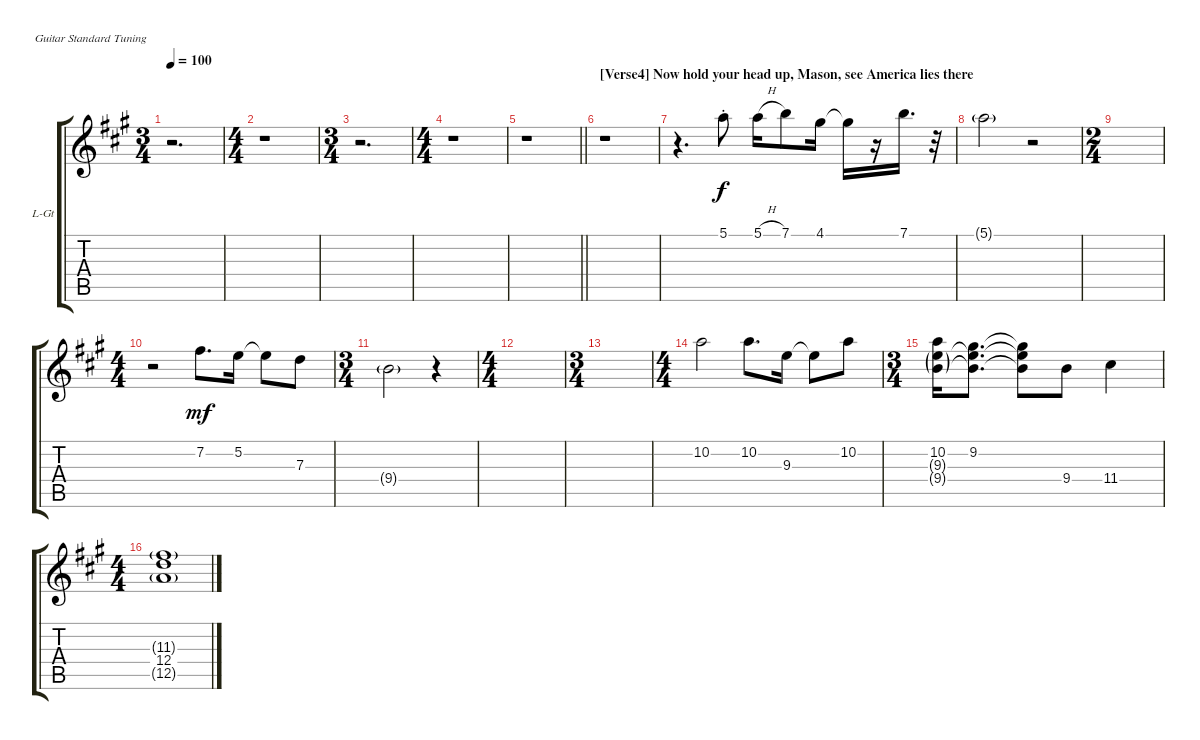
\bracketExtendMode groupsimilarinstruments
\firstSystemTrackNameOrientation horizontal
\otherSystemsTrackNameOrientation horizontal
\track ("Lead Guitar" "L-Gt") {instrument distortionguitar}
\staff {score tabs}
\tuning (E4 B3 G3 D3 A2 E2)
\ts (3 4)
\tempo 100
\clef g2
\ks f#minor
r.2{d dy mp} |
\ts (4 4)
r.1 |
\ts (3 4)
r.2{d} |
\ts (4 4)
r.1 |
\barLineRight lightlight
r.1 |
\section ("" "[Verse4] Now hold your head up, Mason, see America lies there")
r.1 |
r.4{d} 5.1{st}.8{dy f} 5.1{h}.16 7.1.8 4.1.16 4.1{t}.16 r.16 7.1.16{d} r.32 |
5.1{g}.2 r.2 |
\ts (2 4)
|
\ts (4 4)
r.2 7.2.8{d dy mf} 5.2.16 5.2{t}.8 7.3.8 |
\ts (3 4)
9.4{g}.2 r.4 |
\ts (4 4)
|
\ts (3 4)
|
\ts (4 4)
10.2.2 10.2.8{d} 9.3.16 9.3{t}.8 10.2.8 |
\ts (3 4)
(10.2 9.3{g} 9.4{g}).16 (9.2 9.3{t} 9.4{t}).8{d} (9.2{t} 9.3{t} 9.4{t}).8 9.4.8 11.4.4 |
\ts (4 4)
(12.4 12.5{g} 11.3{g}).1
